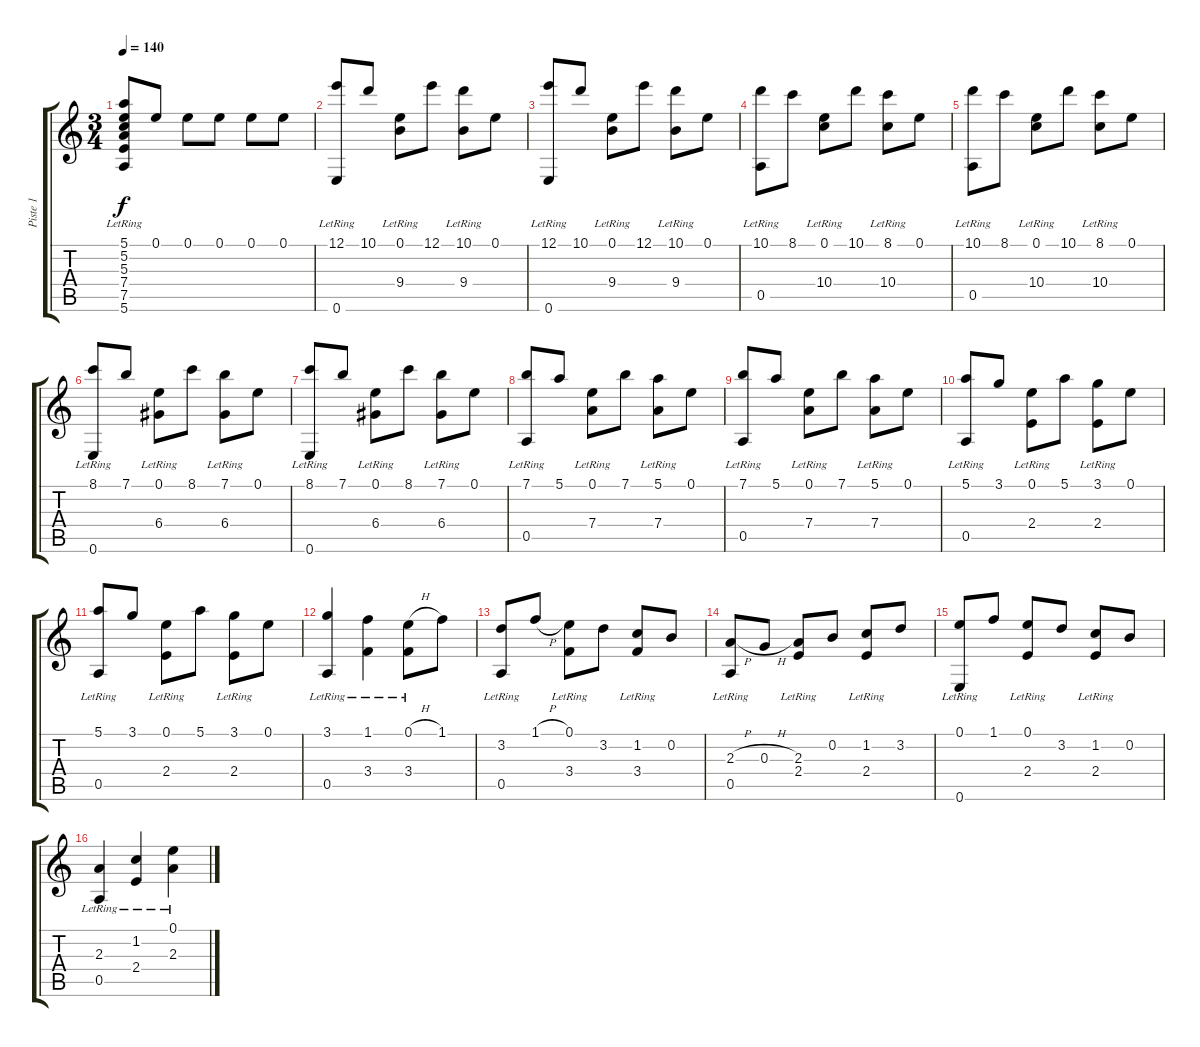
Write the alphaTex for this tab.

\track ("Piste 1" "Piste 1") {instrument acousticguitarnylon}
\staff {score tabs}
\tuning (E4 B3 G3 D3 A2 E2) {hide}
\ts (3 4)
\tempo 140
\clef g2
\ks c
(5.1 5.2 5.3 7.4 7.5 5.6{lr}).8{dy f} 0.1.8 0.1.8 0.1.8 0.1.8 0.1.8 |
(12.1 0.6{lr}).8 10.1.8 (0.1 9.4{lr}).8 12.1.8 (10.1 9.4{lr}).8 0.1.8 |
(12.1 0.6{lr}).8 10.1.8 (0.1 9.4{lr}).8 12.1.8 (10.1 9.4{lr}).8 0.1.8 |
(10.1 0.5{lr}).8 8.1.8 (0.1 10.4{lr}).8 10.1.8 (8.1 10.4{lr}).8 0.1.8 |
(10.1 0.5{lr}).8 8.1.8 (0.1 10.4{lr}).8 10.1.8 (8.1 10.4{lr}).8 0.1.8 |
(8.1 0.6{lr}).8 7.1.8 (0.1 6.4{lr}).8 8.1.8 (7.1 6.4{lr}).8 0.1.8 |
(8.1 0.6{lr}).8 7.1.8 (0.1 6.4{lr}).8 8.1.8 (7.1 6.4{lr}).8 0.1.8 |
(7.1 0.5{lr}).8 5.1.8 (0.1 7.4{lr}).8 7.1.8 (5.1 7.4{lr}).8 0.1.8 |
(7.1 0.5{lr}).8 5.1.8 (0.1 7.4{lr}).8 7.1.8 (5.1 7.4{lr}).8 0.1.8 |
(5.1 0.5{lr}).8 3.1.8 (0.1 2.4{lr}).8 5.1.8 (3.1 2.4{lr}).8 0.1.8 |
(5.1 0.5{lr}).8 3.1.8 (0.1 2.4{lr}).8 5.1.8 (3.1 2.4{lr}).8 0.1.8 |
(3.1 0.5{lr}).4 (1.1 3.4{lr}).4 (0.1{h} 3.4{lr}).8 1.1.8 |
(3.2 0.5{lr}).8 1.1{h}.8 (0.1 3.4{lr}).8 3.2.8 (1.2 3.4{lr}).8 0.2.8 |
(2.3{h} 0.5{lr}).8 0.3{h}.8 (2.3 2.4{lr}).8 0.2.8 (1.2 2.4{lr}).8 3.2.8 |
(0.1 0.6{lr}).8 1.1.8 (0.1 2.4{lr}).8 3.2.8 (1.2 2.4{lr}).8 0.2.8 |
(2.3 0.5{lr}).4 (1.2 2.4{lr}).4 (0.1 2.3{lr}).4
